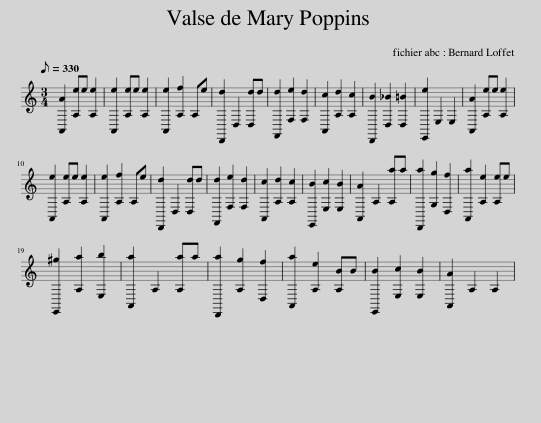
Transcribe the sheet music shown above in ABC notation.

X:1
L:1/8
Q:1/8=330
M:3/4
I:linebreak $
K:C
V:1 treble
V:1
 [A,,A]2 [A,e]e [A,e]2 | [A,,e]2 [A,e]e [A,e]2 | [A,,e]2 [A,f]2 A,e | [D,,d]2 D,2 [D,d]d | [F,,d]2 [F,e]2 [F,d]2 | %5
 [A,,c]2 [A,d]2 [A,c]2 | [D,,B]2 [D,_B]2 [D,=B]2 | [E,,e]2 E,2 E,2 | [A,,A]2 [A,e]e [A,e]2 |$ [A,,e]2 [A,e]e [A,e]2 | %10
 [A,,e]2 [A,f]2 A,e | [D,,d]2 D,2 [D,d]d | [F,,d]2 [F,e]2 [F,d]2 | [A,,c]2 [A,d]2 [A,c]2 | [E,,B]2 [E,c]2 [E,B]2 | %15
 [A,,A]2 A,2 [A,a]a | [D,,a]2 [G,g]2 [D,f]2 | [A,,a]2 [A,e]2 [A,e]e |$ [E,,^g]2 [A,a]2 [E,b]2 | [A,,a]2 A,2 [A,a]a | %20
 [D,,a]2 [A,g]2 [D,f]2 | [A,,a]2 [A,e]2 [A,B]B | [E,,B]2 [E,c]2 [E,B]2 | [A,,A]2 A,2 A,2 | %24
